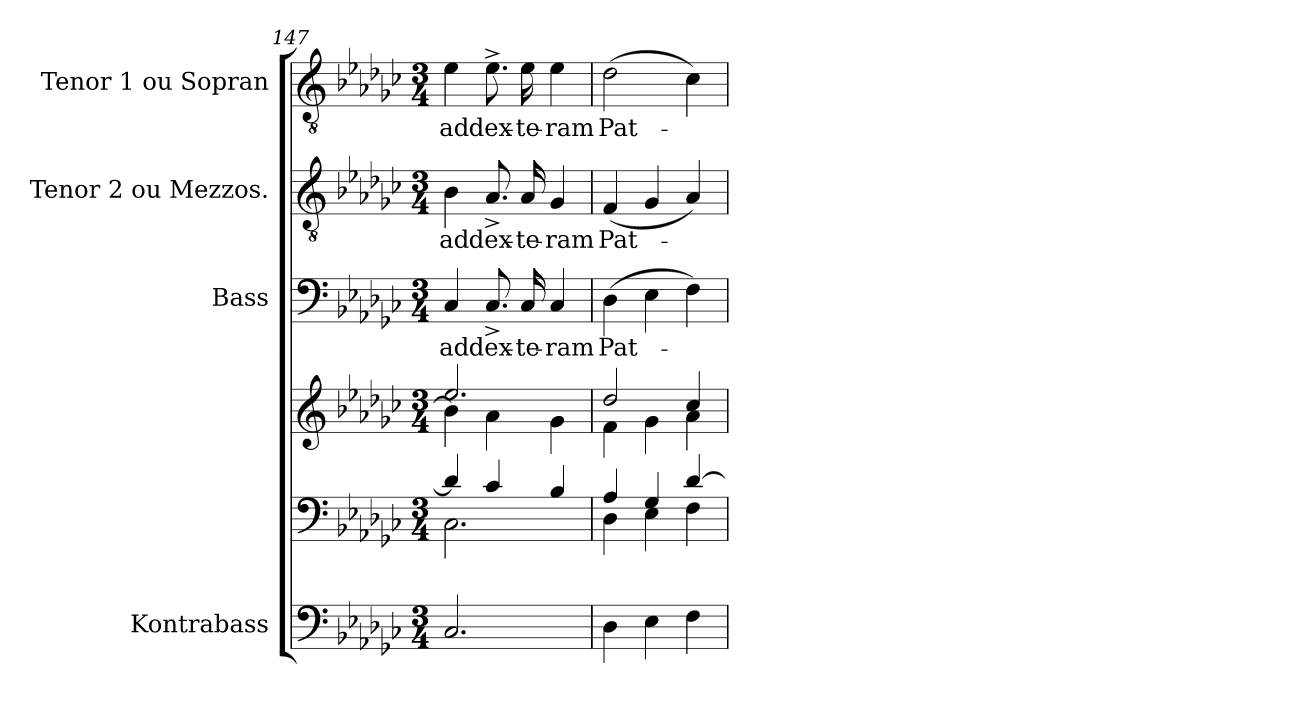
**kern	**kern	**kern	**kern	**text	**kern	**text	**kern	**text
*part5	*part4	*part4	*part3	*part3	*part2	*part2	*part1	*part1
*staff6	*staff5	*staff4	*staff3	*staff3	*staff2	*staff2	*staff1	*staff1
*I"Kontrabass	*	*	*I"Bass	*	*I"Tenor 2 ou Mezzos.	*	*I"Tenor 1 ou Sopran	*
*I'Kb.	*	*	*	*	*	*	*	*
*clefF4	*clefF4	*clefG2	*clefF4	*	*clefGv2	*	*clefGv2	*
*ITrd7c12	*	*	*	*	*	*	*	*
*k[b-e-a-d-g-c-]	*k[b-e-a-d-g-c-]	*k[b-e-a-d-g-c-]	*k[b-e-a-d-g-c-]	*	*k[b-e-a-d-g-c-]	*	*k[b-e-a-d-g-c-]	*
*G-:	*G-:	*G-:	*G-:	*	*G-:	*	*G-:	*
*M3/4	*M3/4	*M3/4	*M3/4	*	*M3/4	*	*M3/4	*
=147	=147	=147	=147	=147	=147	=147	=147	=147
*	*^	*^	*	*	*	*	*	*
!	!	!	!	!	!	!LO:LY:b	!	!LO:LY:b	!	!LO:LY:b
2.CC-/	4d-/]	2.C-\	2.ee-/	4b-\]	4C-/	ad	4B-\	ad	4e-\	ad
!	!	!	!	!	!	!LO:LY:b	!	!LO:LY:b	!	!LO:LY:b
.	4c-/	.	.	4a-\	8.C-^>/	dex-	8.A-^>/	dex-	8.e-^>\	dex-
!	!	!	!	!	!	!LO:LY:b	!	!LO:LY:b	!	!LO:LY:b
.	.	.	.	.	16C-/	-te-	16A-/	-te-	16e-\	-te-
!	!	!	!	!	!	!LO:LY:b	!	!LO:LY:b	!	!LO:LY:b
.	4B-/	.	.	4g-\	4C-/	-ram	4G-/	-ram	4e-\	-ram
=148	=148	=148	=148	=148	=148	=148	=148	=148	=148	=148
!	!	!	!	!	!	!LO:LY:b	!	!LO:LY:b	!	!LO:LY:b
4DD-\	4A-/	4D-\	2dd-/	4f\	(>4D-\	Pat-	(<4F/	Pat-	(>2d-\	Pat-
4EE-\	4G-/	4E-\	.	4g-\	4E-\	.	4G-/	.	.	.
4FF\	[>4d-/	4F\	4cc-/	4a-\	4F\)	.	4A-/)	.	4c-\)	.
*	*v	*v	*	*	*	*	*	*	*	*
*	*	*v	*v	*	*	*	*	*	*
=	=	=	=	=	=	=	=	=
*-	*-	*-	*-	*-	*-	*-	*-	*-
